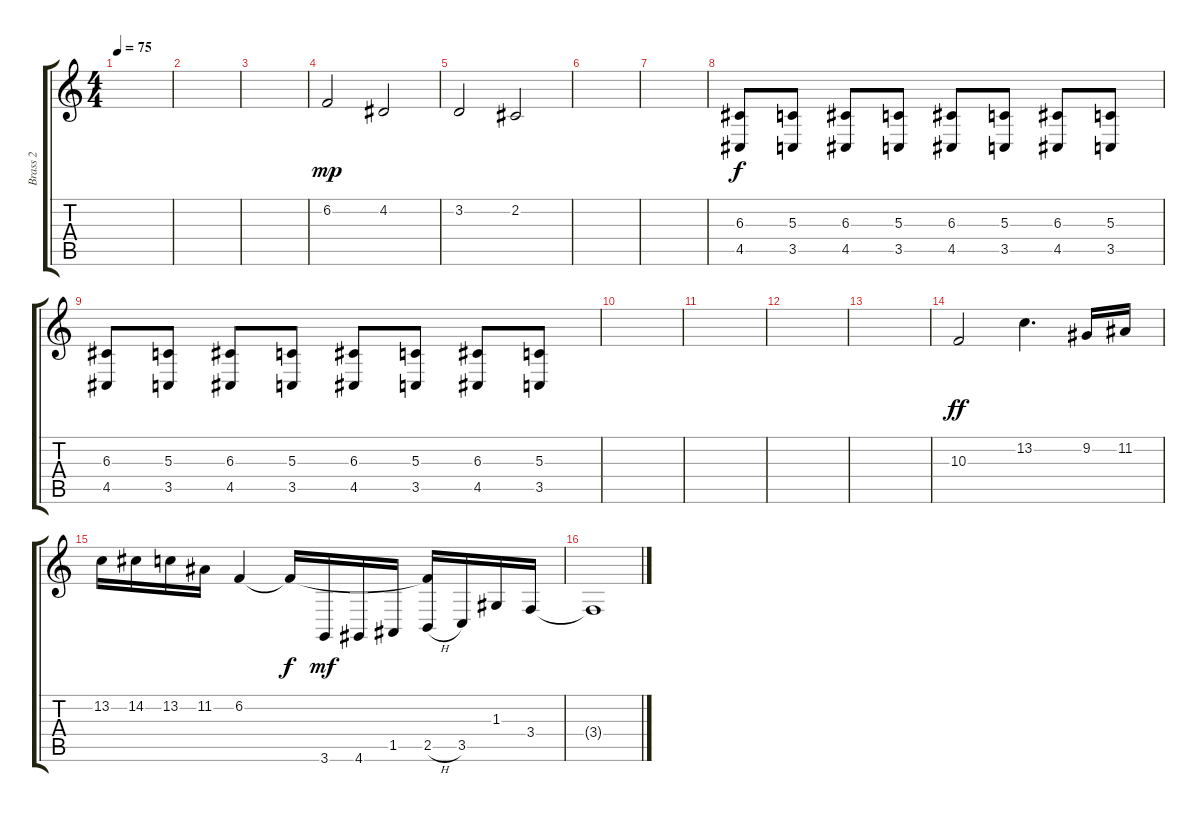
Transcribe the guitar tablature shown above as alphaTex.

\track ("Brass 2" "Brass 2") {instrument altosax}
\staff {score tabs}
\tuning (E4 B3 G3 D3 A2 E2) {hide}
\ts (4 4)
\tempo 75
\clef g2
\ks c
|
|
|
6.2.2{dy mp} 4.2.2 |
3.2.2 2.2.2 |
|
|
(6.3 4.5).8{dy f} (5.3 3.5).8 (6.3 4.5).8 (5.3 3.5).8 (6.3 4.5).8 (5.3 3.5).8 (6.3 4.5).8 (5.3 3.5).8 |
(6.3 4.5).8 (5.3 3.5).8 (6.3 4.5).8 (5.3 3.5).8 (6.3 4.5).8 (5.3 3.5).8 (6.3 4.5).8 (5.3 3.5).8 |
|
|
|
|
10.3.2{dy ff} 13.2.4{d} 9.2.16 11.2.16 |
13.2.16 14.2.16 13.2.16 11.2.16 6.2.4 6.2{t}.16{dy f} 3.6.16{dy mf} 4.6.16 1.5.16 (6.2{t} 2.5{h}).16 3.5.16 1.3.16 3.4.16 |
3.4{t}.1
